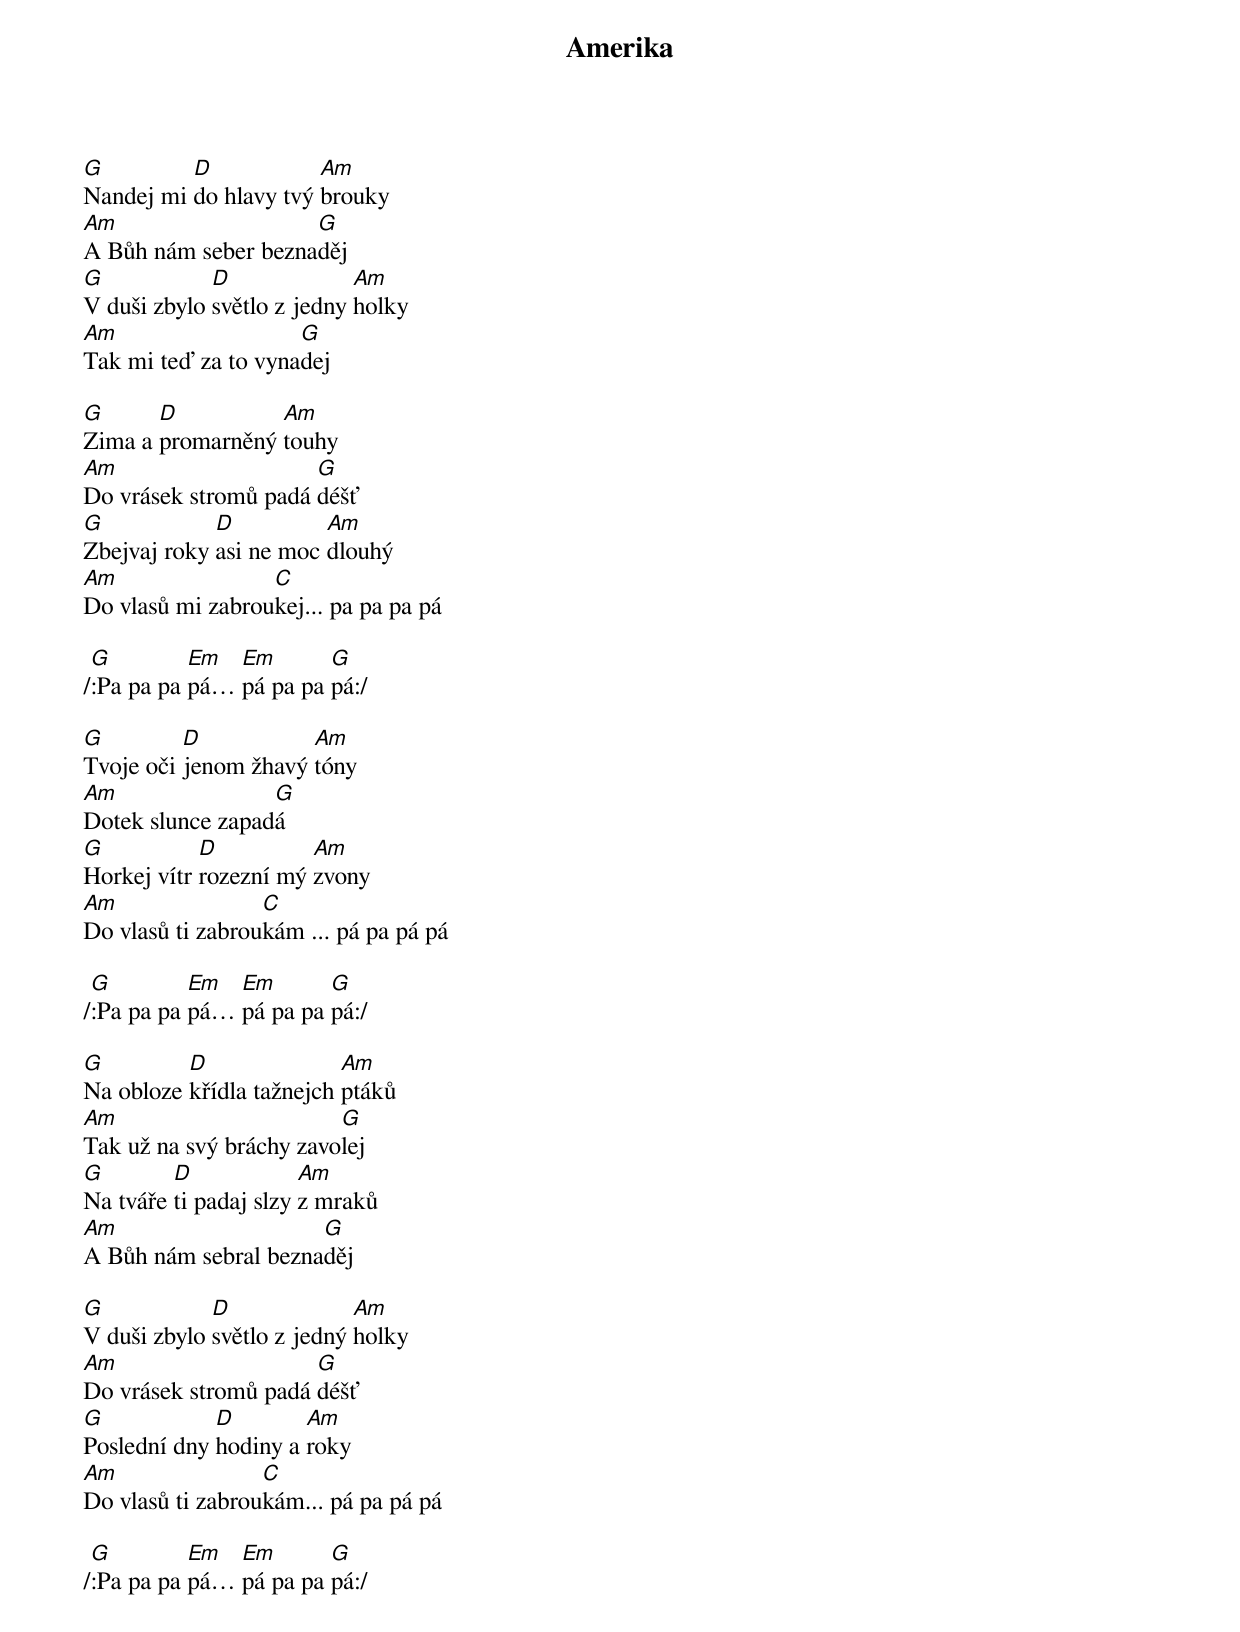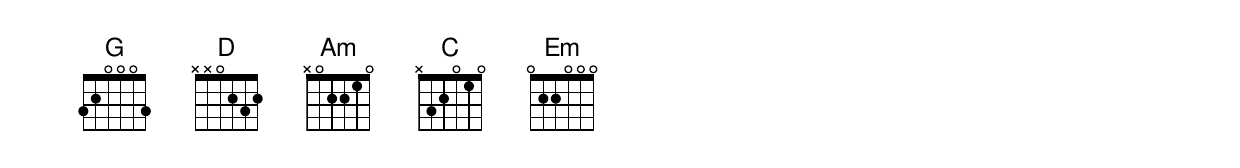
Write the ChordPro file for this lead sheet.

{title: Amerika}
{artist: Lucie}

[G]Nandej mi [D]do hlavy tvý [Am]brouky
[Am]A Bůh nám seber bezna[G]děj
[G]V duši zbylo [D]světlo z jedny [Am]holky
[Am]Tak mi teď za to vyna[G]dej

[G]Zima a [D]promarněný [Am]touhy
[Am]Do vrásek stromů padá [G]déšť
[G]Zbejvaj roky [D]asi ne moc [Am]dlouhý
[Am]Do vlasů mi zabrou[C]kej... pa pa pa pá

/[G]:Pa pa pa [Em]pá… [Em]pá pa pa [G]pá:/

[G]Tvoje oči [D]jenom žhavý [Am]tóny
[Am]Dotek slunce zapad[G]á
[G]Horkej vítr [D]rozezní mý [Am]zvony
[Am]Do vlasů ti zabrou[C]kám ... pá pa pá pá

/[G]:Pa pa pa [Em]pá… [Em]pá pa pa [G]pá:/

[G]Na obloze [D]křídla tažnejch [Am]ptáků
[Am]Tak už na svý bráchy zavo[G]lej
[G]Na tváře [D]ti padaj slzy [Am]z mraků
[Am]A Bůh nám sebral bezna[G]děj

[G]V duši zbylo [D]světlo z jedný [Am]holky
[Am]Do vrásek stromů padá [G]déšť
[G]Poslední dny [D]hodiny a [Am]roky
[Am]Do vlasů ti zabrou[C]kám... pá pa pá pá

/[G]:Pa pa pa [Em]pá… [Em]pá pa pa [G]pá:/
